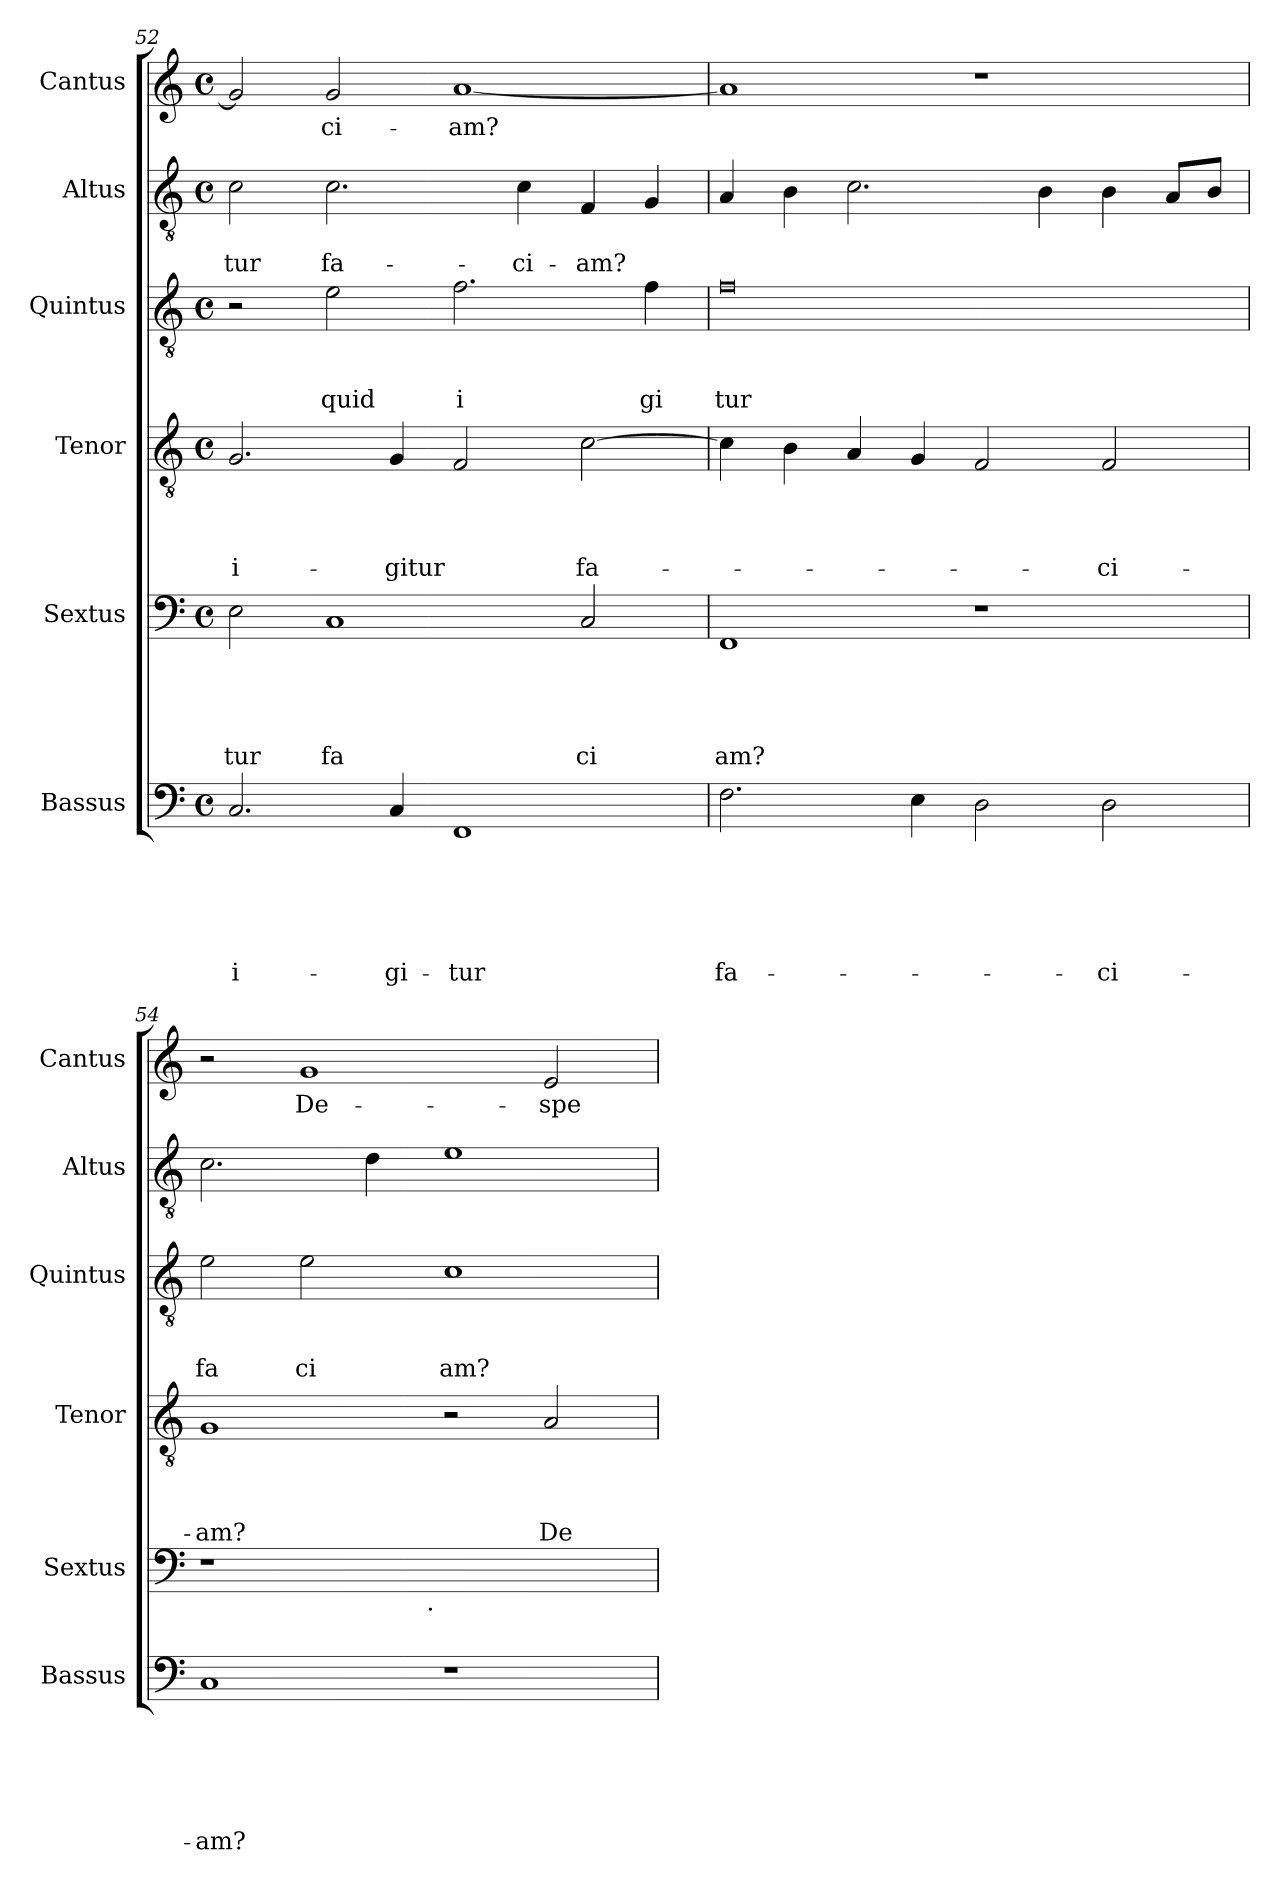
**kern	**text	**text	**text	**text	**text	**text	**kern	**text	**text	**text	**text	**text	**kern	**text	**text	**text	**text	**kern	**text	**text	**text	**kern	**text	**text	**kern	**text
*part6	*part6	*part6	*part6	*part6	*part6	*part6	*part5	*part5	*part5	*part5	*part5	*part5	*part4	*part4	*part4	*part4	*part4	*part3	*part3	*part3	*part3	*part2	*part2	*part2	*part1	*part1
*staff6	*staff6	*staff6	*staff6	*staff6	*staff6	*staff6	*staff5	*staff5	*staff5	*staff5	*staff5	*staff5	*staff4	*staff4	*staff4	*staff4	*staff4	*staff3	*staff3	*staff3	*staff3	*staff2	*staff2	*staff2	*staff1	*staff1
*I"Bassus	*	*	*	*	*	*	*I"Sextus	*	*	*	*	*	*I"Tenor	*	*	*	*	*I"Quintus	*	*	*	*I"Altus	*	*	*I"Cantus	*
*I'Bassus	*	*	*	*	*	*	*I'Sextus	*	*	*	*	*	*I'Tenor	*	*	*	*	*I'Quintus	*	*	*	*I'Altus	*	*	*I'Cantus	*
*clefF4	*	*	*	*	*	*	*clefF4	*	*	*	*	*	*clefGv2	*	*	*	*	*clefGv2	*	*	*	*clefGv2	*	*	*clefG2	*
*k[]	*	*	*	*	*	*	*k[]	*	*	*	*	*	*k[]	*	*	*	*	*k[]	*	*	*	*k[]	*	*	*k[]	*
*C:	*	*	*	*	*	*	*C:	*	*	*	*	*	*C:	*	*	*	*	*C:	*	*	*	*C:	*	*	*C:	*
*M4/4	*	*	*	*	*	*	*M4/4	*	*	*	*	*	*M4/4	*	*	*	*	*M4/4	*	*	*	*M4/4	*	*	*M4/4	*
*met(c)	*	*	*	*	*	*	*met(c)	*	*	*	*	*	*met(c)	*	*	*	*	*met(c)	*	*	*	*met(c)	*	*	*met(c)	*
=52	=52	=52	=52	=52	=52	=52	=52	=52	=52	=52	=52	=52	=52	=52	=52	=52	=52	=52	=52	=52	=52	=52	=52	=52	=52	=52
!	!	!	!	!	!	!LO:LY:b	!	!	!	!	!	!LO:LY:b	!	!	!	!	!LO:LY:b	!	!	!	!	!	!	!LO:LY:b	!	!
2.C/	.	.	.	.	.	i-	2E\	.	.	.	.	tur	2.G/	.	.	.	i-	2r	.	.	.	2c\	.	-tur	2g/]	.
!	!	!	!	!	!	!	!	!	!	!	!	!LO:LY:b	!	!	!	!	!	!	!	!	!LO:LY:b	!	!	!LO:LY:b	!	!LO:LY:b
.	.	.	.	.	.	.	1C	.	.	.	.	fa	.	.	.	.	.	2e\	.	.	quid	2.c\	.	fa-	2g/	-ci-
!	!	!	!	!	!	!LO:LY:b	!	!	!	!	!	!	!	!	!	!	!LO:LY:b	!	!	!	!	!	!	!	!	!
4C/	.	.	.	.	.	-gi-	.	.	.	.	.	.	4G/	.	.	.	-gitur	.	.	.	.	.	.	.	.	.
!	!	!	!	!	!	!LO:LY:b	!	!	!	!	!	!	!	!	!	!	!	!	!	!	!LO:LY:b	!	!	!	!	!LO:LY:b
1FF	.	.	.	.	.	-tur	.	.	.	.	.	.	2F/	.	.	.	.	2.f\	.	.	i	.	.	.	[<1a	-am?
!	!	!	!	!	!	!	!	!	!	!	!	!	!	!	!	!	!	!	!	!	!	!	!	!LO:LY:b	!	!
.	.	.	.	.	.	.	.	.	.	.	.	.	.	.	.	.	.	.	.	.	.	4c\	.	-ci-	.	.
!	!	!	!	!	!	!	!	!	!	!	!	!LO:LY:b	!	!	!	!	!LO:LY:b	!	!	!	!	!	!	!LO:LY:b	!	!
.	.	.	.	.	.	.	2C/	.	.	.	.	ci	[>2c\	.	.	.	fa-	.	.	.	.	4F/	.	-am?	.	.
!	!	!	!	!	!	!	!	!	!	!	!	!	!	!	!	!	!	!	!	!	!LO:LY:b	!	!	!	!	!
.	.	.	.	.	.	.	.	.	.	.	.	.	.	.	.	.	.	4f\	.	.	gi	4G/	.	.	.	.
=53!	=53!	=53!	=53!	=53!	=53!	=53!	=53!	=53!	=53!	=53!	=53!	=53!	=53!	=53!	=53!	=53!	=53!	=53!	=53!	=53!	=53!	=53!	=53!	=53!	=53!	=53!
!	!	!	!	!	!	!LO:LY:b	!	!	!	!	!	!LO:LY:b	!	!	!	!	!	!	!	!	!LO:LY:b	!	!	!	!	!
2.F\	.	.	.	.	.	fa-	1FF	.	.	.	.	am?	4c\]	.	.	.	.	0f	.	.	tur	4A/	.	.	1a]	.
.	.	.	.	.	.	.	.	.	.	.	.	.	4B\	.	.	.	.	.	.	.	.	4B\	.	.	.	.
.	.	.	.	.	.	.	.	.	.	.	.	.	4A/	.	.	.	.	.	.	.	.	2.c\	.	.	.	.
4E\	.	.	.	.	.	.	.	.	.	.	.	.	4G/	.	.	.	.	.	.	.	.	.	.	.	.	.
2D\	.	.	.	.	.	.	1r	.	.	.	.	.	2F/	.	.	.	.	.	.	.	.	.	.	.	1r	.
.	.	.	.	.	.	.	.	.	.	.	.	.	.	.	.	.	.	.	.	.	.	4B\	.	.	.	.
!	!	!	!	!	!	!LO:LY:b	!	!	!	!	!	!	!	!	!	!	!LO:LY:b	!	!	!	!	!	!	!	!	!
2D\	.	.	.	.	.	-ci-	.	.	.	.	.	.	2F/	.	.	.	-ci-	.	.	.	.	4B\	.	.	.	.
.	.	.	.	.	.	.	.	.	.	.	.	.	.	.	.	.	.	.	.	.	.	8A/L	.	.	.	.
.	.	.	.	.	.	.	.	.	.	.	.	.	.	.	.	.	.	.	.	.	.	8B/J	.	.	.	.
=54!	=54!	=54!	=54!	=54!	=54!	=54!	=54!	=54!	=54!	=54!	=54!	=54!	=54!	=54!	=54!	=54!	=54!	=54!	=54!	=54!	=54!	=54!	=54!	=54!	=54!	=54!
!	!	!	!	!	!	!LO:LY:b	!	!	!	!	!	!	!	!	!	!	!LO:LY:b	!	!	!	!LO:LY:b	!	!	!	!	!
*	*	*	*	*	*	*	*^	*	*	*	*	*	*	*	*	*	*	*	*	*	*	*	*	*	*	*
1C	.	.	.	.	.	-am?	1r	2ryy	.	.	.	.	.	1G	.	.	.	-am?	2e\	.	.	fa	2.c\	.	.	2r	.
!	!	!	!	!	!	!	!	!	!	!	!	!	!	!	!	!	!	!	!	!	!	!LO:LY:b	!	!	!	!	!LO:LY:b
.	.	.	.	.	.	.	.	4...ryy	.	.	.	.	.	.	.	.	.	.	2e\	.	.	ci	.	.	.	1g	De-
.	.	.	.	.	.	.	.	.	.	.	.	.	.	.	.	.	.	.	.	.	.	.	4d\	.	.	.	.
!	!	!	!	!	!	!	!	!LO:TX:b:t=.	!	!	!	!	!	!	!	!	!	!	!	!	!	!	!	!	!	!	!
.	.	.	.	.	.	.	.	1ryy	.	.	.	.	.	.	.	.	.	.	.	.	.	.	.	.	.	.	.
!	!	!	!	!	!	!	!	!	!	!	!	!	!	!	!	!	!	!	!	!	!	!LO:LY:b	!	!	!	!	!
1r	.	.	.	.	.	.	1ryy	.	.	.	.	.	.	2r	.	.	.	.	1c	.	.	am?	1e	.	.	.	.
!	!	!	!	!	!	!	!	!	!	!	!	!	!	!	!	!	!	!LO:LY:b	!	!	!	!	!	!	!	!	!LO:LY:b
.	.	.	.	.	.	.	.	.	.	.	.	.	.	2A/	.	.	.	De-	.	.	.	.	.	.	.	2e/	-spe-
.	.	.	.	.	.	.	.	32ryy	.	.	.	.	.	.	.	.	.	.	.	.	.	.	.	.	.	.	.
*	*	*	*	*	*	*	*v	*v	*	*	*	*	*	*	*	*	*	*	*	*	*	*	*	*	*	*	*
=!	=!	=!	=!	=!	=!	=!	=!	=!	=!	=!	=!	=!	=!	=!	=!	=!	=!	=!	=!	=!	=!	=!	=!	=!	=!	=!
*-	*-	*-	*-	*-	*-	*-	*-	*-	*-	*-	*-	*-	*-	*-	*-	*-	*-	*-	*-	*-	*-	*-	*-	*-	*-	*-
